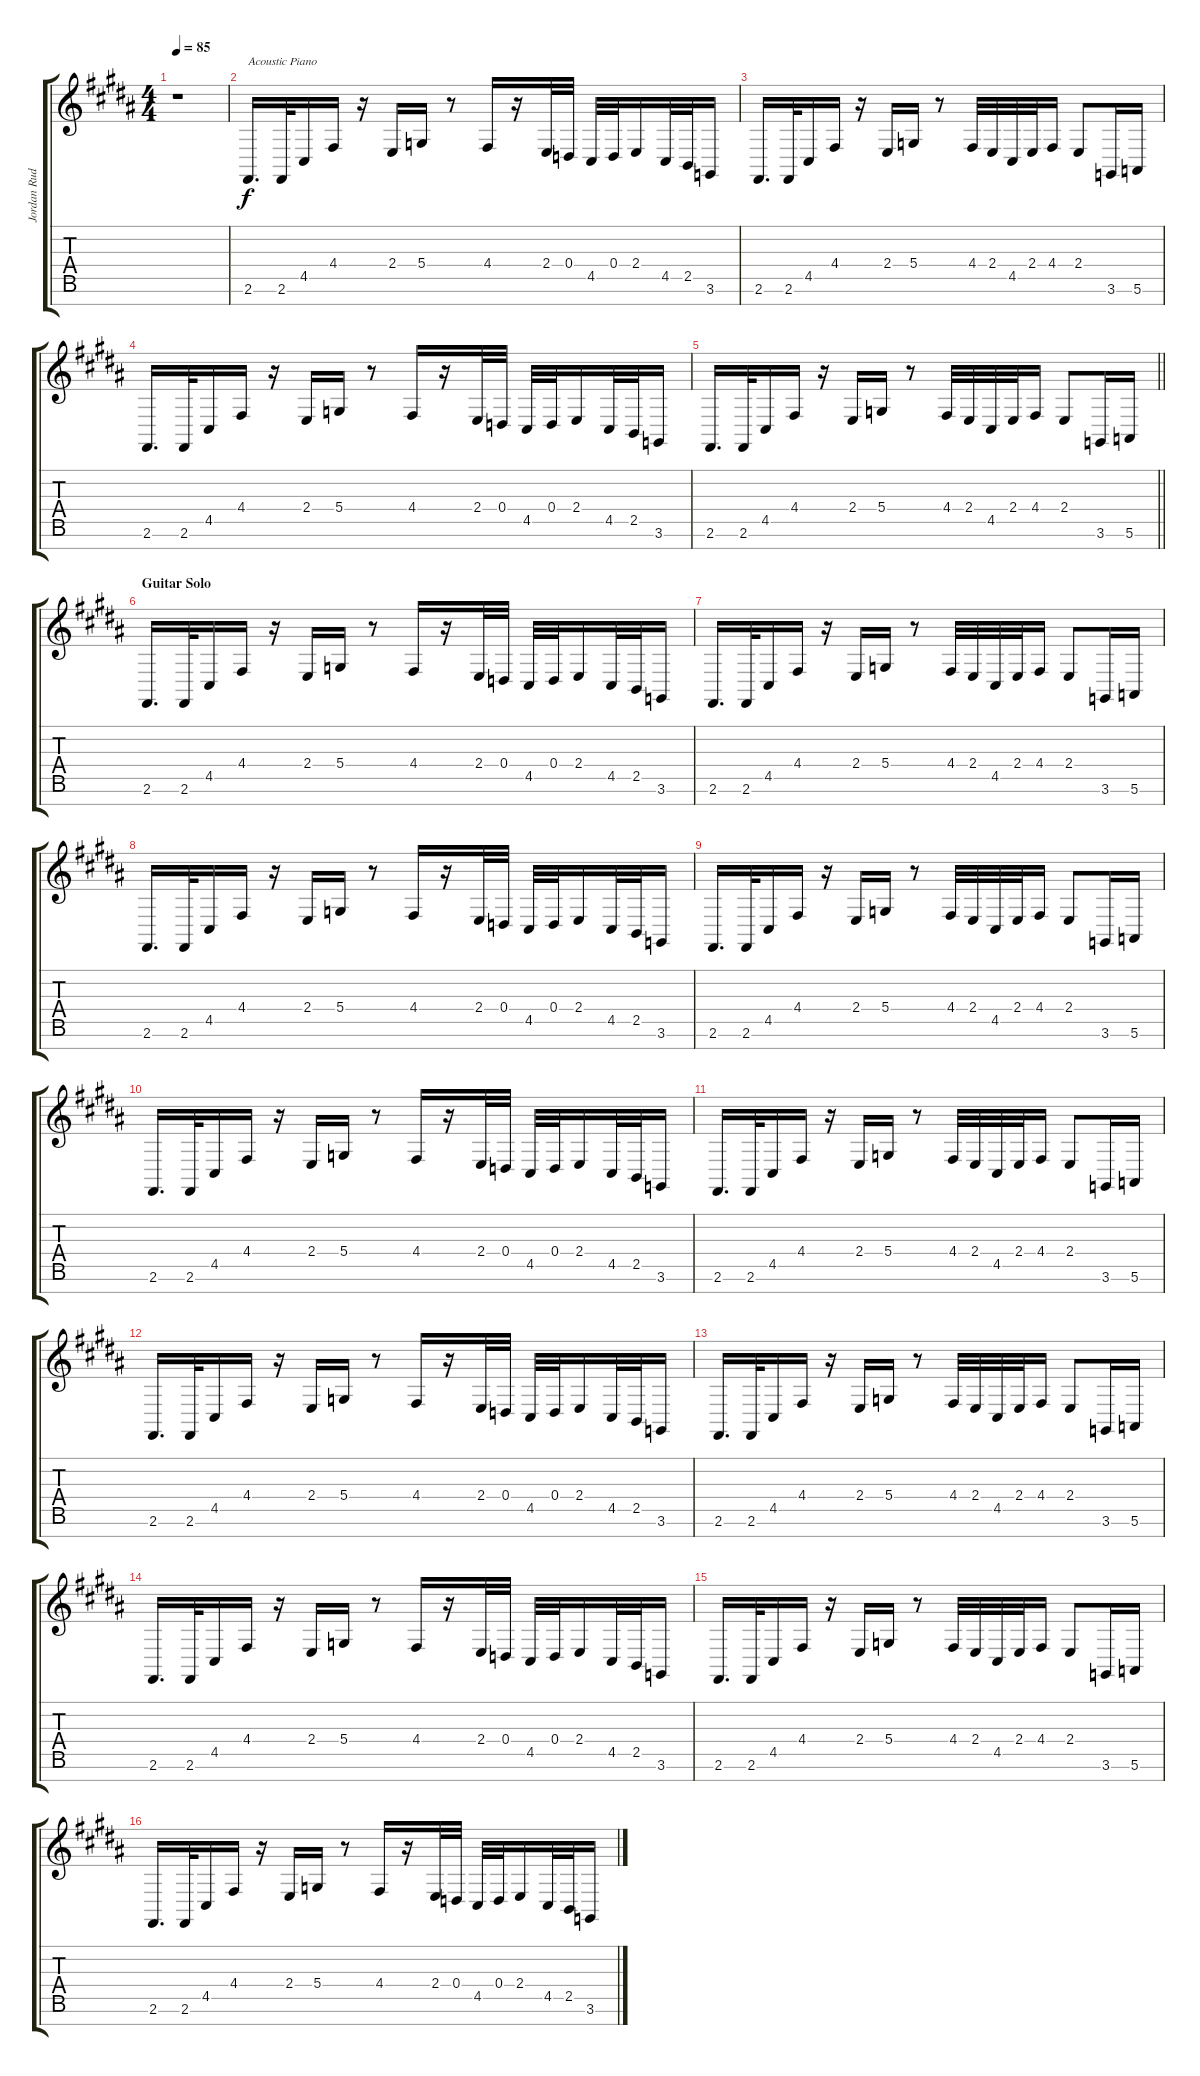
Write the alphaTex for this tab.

\track ("Jordan Rudess" "Jordan Rud") {instrument synthstrings2}
\staff {score tabs}
\tuning (E4 B3 G3 D3 A2 E2 B1) {hide}
\ts (4 4)
\tempo 85
\clef g2
\ks b
r.1{dy f} |
2.6.16{d txt "Acoustic Piano" volume 14 instrument acousticgrandpiano} 2.6.32 4.5.16 4.4.16 r.16 2.4.16 5.4.16 r.8 4.4.16 r.16 2.4.32 0.4.32 4.5.32 0.4.32 2.4.16 4.5.32 2.5.32 3.6.16 |
2.6.16{d} 2.6.32 4.5.16 4.4.16 r.16 2.4.16 5.4.16 r.8 4.4.32 2.4.32 4.5.32 2.4.32 4.4.16 2.4.8 3.6.16 5.6.16 |
2.6.16{d} 2.6.32 4.5.16 4.4.16 r.16 2.4.16 5.4.16 r.8 4.4.16 r.16 2.4.32 0.4.32 4.5.32 0.4.32 2.4.16 4.5.32 2.5.32 3.6.16 |
\barLineRight lightlight
2.6.16{d} 2.6.32 4.5.16 4.4.16 r.16 2.4.16 5.4.16 r.8 4.4.32 2.4.32 4.5.32 2.4.32 4.4.16 2.4.8 3.6.16 5.6.16 |
\section ("" "Guitar Solo")
2.6.16{d} 2.6.32 4.5.16 4.4.16 r.16 2.4.16 5.4.16 r.8 4.4.16 r.16 2.4.32 0.4.32 4.5.32 0.4.32 2.4.16 4.5.32 2.5.32 3.6.16 |
2.6.16{d} 2.6.32 4.5.16 4.4.16 r.16 2.4.16 5.4.16 r.8 4.4.32 2.4.32 4.5.32 2.4.32 4.4.16 2.4.8 3.6.16 5.6.16 |
2.6.16{d} 2.6.32 4.5.16 4.4.16 r.16 2.4.16 5.4.16 r.8 4.4.16 r.16 2.4.32 0.4.32 4.5.32 0.4.32 2.4.16 4.5.32 2.5.32 3.6.16 |
2.6.16{d} 2.6.32 4.5.16 4.4.16 r.16 2.4.16 5.4.16 r.8 4.4.32 2.4.32 4.5.32 2.4.32 4.4.16 2.4.8 3.6.16 5.6.16 |
2.6.16{d} 2.6.32 4.5.16 4.4.16 r.16 2.4.16 5.4.16 r.8 4.4.16 r.16 2.4.32 0.4.32 4.5.32 0.4.32 2.4.16 4.5.32 2.5.32 3.6.16 |
2.6.16{d} 2.6.32 4.5.16 4.4.16 r.16 2.4.16 5.4.16 r.8 4.4.32 2.4.32 4.5.32 2.4.32 4.4.16 2.4.8 3.6.16 5.6.16 |
2.6.16{d} 2.6.32 4.5.16 4.4.16 r.16 2.4.16 5.4.16 r.8 4.4.16 r.16 2.4.32 0.4.32 4.5.32 0.4.32 2.4.16 4.5.32 2.5.32 3.6.16 |
2.6.16{d} 2.6.32 4.5.16 4.4.16 r.16 2.4.16 5.4.16 r.8 4.4.32 2.4.32 4.5.32 2.4.32 4.4.16 2.4.8 3.6.16 5.6.16 |
2.6.16{d} 2.6.32 4.5.16 4.4.16 r.16 2.4.16 5.4.16 r.8 4.4.16 r.16 2.4.32 0.4.32 4.5.32 0.4.32 2.4.16 4.5.32 2.5.32 3.6.16 |
2.6.16{d} 2.6.32 4.5.16 4.4.16 r.16 2.4.16 5.4.16 r.8 4.4.32 2.4.32 4.5.32 2.4.32 4.4.16 2.4.8 3.6.16 5.6.16 |
2.6.16{d} 2.6.32 4.5.16 4.4.16 r.16 2.4.16 5.4.16 r.8 4.4.16 r.16 2.4.32 0.4.32 4.5.32 0.4.32 2.4.16 4.5.32 2.5.32 3.6.16
